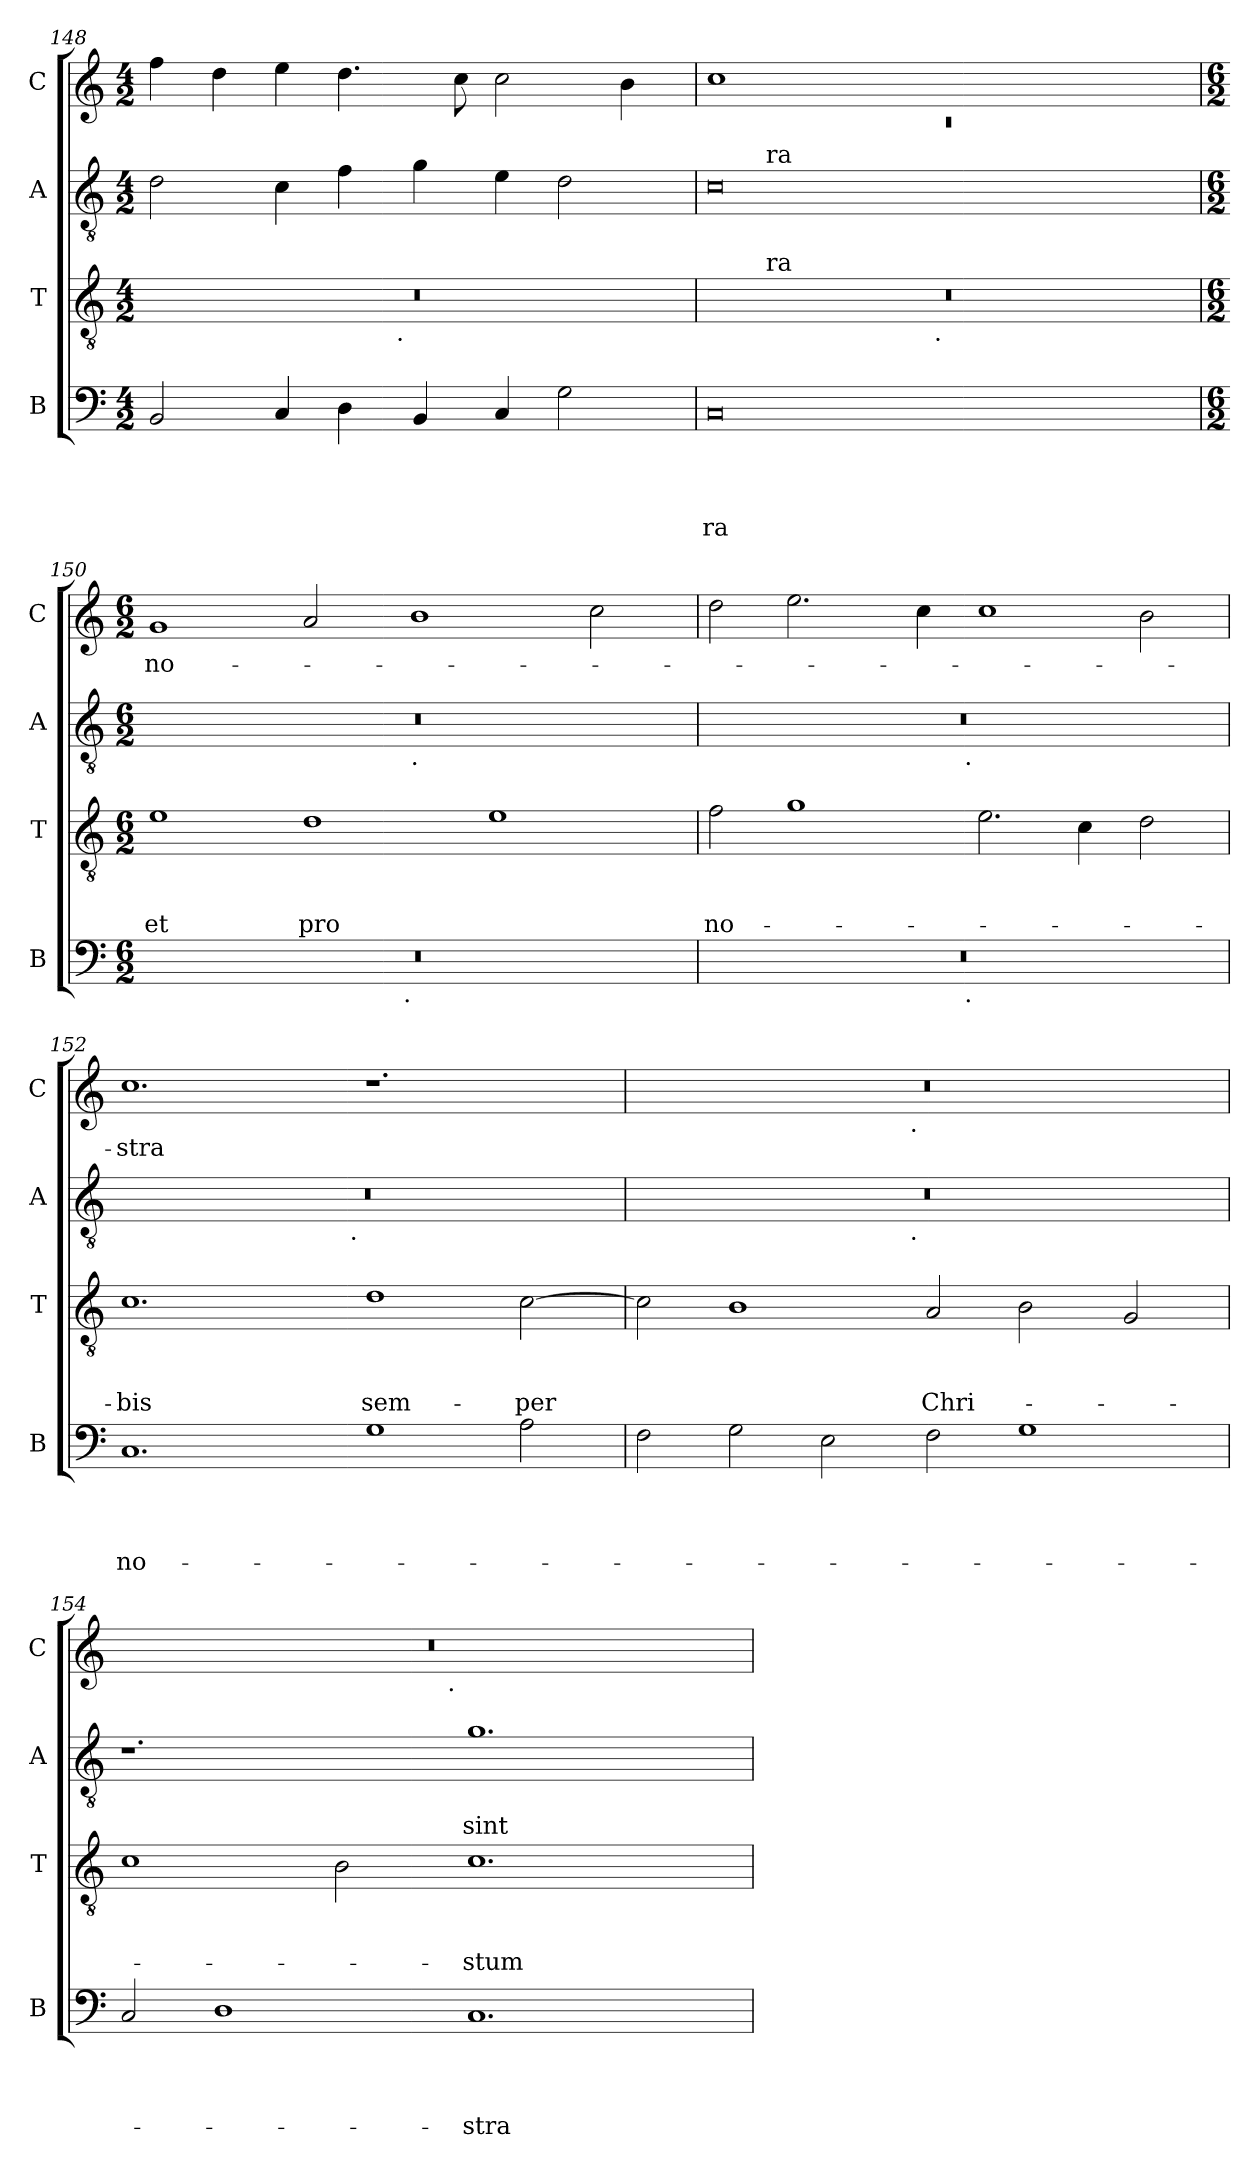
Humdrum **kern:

**kern	**text	**text	**text	**text	**kern	**text	**text	**text	**kern	**text	**text	**kern	**text
*part4	*part4	*part4	*part4	*part4	*part3	*part3	*part3	*part3	*part2	*part2	*part2	*part1	*part1
*staff4	*staff4	*staff4	*staff4	*staff4	*staff3	*staff3	*staff3	*staff3	*staff2	*staff2	*staff2	*staff1	*staff1
*I"B	*	*	*	*	*I"T	*	*	*	*I"A	*	*	*I"C	*
*I'B	*	*	*	*	*I'T	*	*	*	*I'A	*	*	*I'C	*
*clefF4	*	*	*	*	*clefGv2	*	*	*	*clefGv2	*	*	*clefG2	*
*k[]	*	*	*	*	*k[]	*	*	*	*k[]	*	*	*k[]	*
*C:	*	*	*	*	*C:	*	*	*	*C:	*	*	*C:	*
*M4/2	*	*	*	*	*M4/2	*	*	*	*M4/2	*	*	*M4/2	*
=148	=148	=148	=148	=148	=148	=148	=148	=148	=148	=148	=148	=148	=148
*	*	*	*	*	*^	*	*	*	*	*	*	*	*
2BB/	.	.	.	.	0r	2ryy	.	.	.	2d\	.	.	4ff\	.
.	.	.	.	.	.	.	.	.	.	.	.	.	4dd\	.
4C/	.	.	.	.	.	4...ryy	.	.	.	4c\	.	.	4ee\	.
4D\	.	.	.	.	.	.	.	.	.	4f\	.	.	4.dd\	.
!	!	!	!	!	!	!LO:TX:b:t=.	!	!	!	!	!	!	!	!
.	.	.	.	.	.	1ryy	.	.	.	.	.	.	.	.
4BB/	.	.	.	.	.	.	.	.	.	4g\	.	.	.	.
.	.	.	.	.	.	.	.	.	.	.	.	.	8cc\	.
4C/	.	.	.	.	.	.	.	.	.	4e\	.	.	2cc\	.
2G\	.	.	.	.	.	.	.	.	.	2d\	.	.	.	.
.	.	.	.	.	.	.	.	.	.	.	.	.	4b\	.
.	.	.	.	.	.	32ryy	.	.	.	.	.	.	.	.
=149	=149	=149	=149	=149	=149	=149	=149	=149	=149	=149	=149	=149	=149	=149
*	*	*	*	*	*	*	*	*	*	*	*	*	*^	*
!	!	!	!	!LO:LY:b	!	!	!	!	!	!	!	!	!	!LO:N:vis=1	!
*	*	*	*	*	*	*^	*	*	*	*^	*	*	*	*	*
0C	.	.	.	-ra	0r	8ryy	2ryy	.	.	.	0c	8ryy	.	.	1cc	0rc	.
.	.	.	.	.	.	32ryy	.	.	.	.	.	32ryy	.	.	.	.	.
!	!	!	!	!	!	!	!	!	!	!	!	!LO:TX:a:t=ra	!	!	!	!	!
!	!	!	!	!	!	!LO:TX:a:t=ra	!	!	!	!	!	!	!	!	!	!	!
.	.	.	.	.	.	1ryy	.	.	.	.	.	1ryy	.	.	.	.	.
.	.	.	.	.	.	.	4...ryy	.	.	.	.	.	.	.	.	.	.
!	!	!	!	!	!	!	!LO:TX:b:t=.	!	!	!	!	!	!	!	!	!	!
.	.	.	.	.	.	.	1ryy	.	.	.	.	.	.	.	.	.	.
.	.	.	.	.	.	.	.	.	.	.	.	.	.	.	1ryy	.	.
.	.	.	.	.	.	2ryy	.	.	.	.	.	2ryy	.	.	.	.	.
.	.	.	.	.	.	4ryy	.	.	.	.	.	4ryy	.	.	.	.	.
.	.	.	.	.	.	16.ryy	.	.	.	.	.	16.ryy	.	.	.	.	.
.	.	.	.	.	.	.	32ryy	.	.	.	.	.	.	.	.	.	.
*	*	*	*	*	*v	*v	*v	*	*	*	*	*	*	*	*v	*v	*
!!LO:PB:g=z
=150	=150	=150	=150	=150	=150	=150	=150	=150	=150	=150	=150	=150	=150	=150
*M6/2	*	*	*	*	*M6/2	*	*	*	*M6/2	*	*	*	*M6/2	*
*	*	*	*	*	*^	*	*	*	*	*	*	*	*^	*
*	*	*	*	*	*	*^	*	*	*	*	*	*	*	*	*	*
!	!	!	!	!	!	!	!	!	!	!LO:LY:b	!	!	!	!	!	!	!LO:LY:b
*^	*	*	*	*	*v	*v	*v	*	*	*	*	*	*	*	*v	*v	*
0.r	3%2ryy	.	.	.	.	1e	.	.	et	0.r	1.ryy	.	.	1g	-no-
.	3%2ryy	.	.	.	.	.	.	.	.	.	.	.	.	.	.
!	!	!	!	!	!	!	!	!	!LO:LY:b	!	!	!	!	!	!
.	.	.	.	.	.	1d	.	.	pro	.	.	.	.	2a/	.
.	12...ryy	.	.	.	.	.	.	.	.	.	.	.	.	.	.
!	!LO:TX:b:t=.	!	!	!	!	!	!	!	!	!	!	!	!	!	!
.	3%2ryy	.	.	.	.	.	.	.	.	.	.	.	.	.	.
!	!	!	!	!	!	!	!	!	!	!	!LO:TX:b:t=.	!	!	!	!
.	.	.	.	.	.	.	.	.	.	.	1.ryy	.	.	1b	.
.	.	.	.	.	.	1e	.	.	.	.	.	.	.	.	.
.	3%2ryy	.	.	.	.	.	.	.	.	.	.	.	.	.	.
.	.	.	.	.	.	.	.	.	.	.	.	.	.	2cc\	.
.	6ryy	.	.	.	.	.	.	.	.	.	.	.	.	.	.
.	96ryy	.	.	.	.	.	.	.	.	.	.	.	.	.	.
=151	=151	=151	=151	=151	=151	=151	=151	=151	=151	=151	=151	=151	=151	=151	=151
!	!	!	!	!	!	!	!	!	!LO:LY:b	!	!	!	!	!	!
0.r	1ryy	.	.	.	.	2f\	.	.	no-	0.r	1ryy	.	.	2dd\	.
.	.	.	.	.	.	1g	.	.	.	.	.	.	.	2.ee\	.
.	4...ryy	.	.	.	.	.	.	.	.	.	4...ryy	.	.	.	.
.	.	.	.	.	.	.	.	.	.	.	.	.	.	4cc\	.
!	!	!	!	!	!	!	!	!	!	!	!LO:TX:b:t=.	!	!	!	!
!	!LO:TX:b:t=.	!	!	!	!	!	!	!	!	!	!	!	!	!	!
.	1ryy	.	.	.	.	.	.	.	.	.	1ryy	.	.	.	.
.	.	.	.	.	.	2.e\	.	.	.	.	.	.	.	1cc	.
.	.	.	.	.	.	4c\	.	.	.	.	.	.	.	.	.
.	2ryy	.	.	.	.	.	.	.	.	.	2ryy	.	.	.	.
.	.	.	.	.	.	2d\	.	.	.	.	.	.	.	2b\	.
.	32ryy	.	.	.	.	.	.	.	.	.	32ryy	.	.	.	.
=152	=152	=152	=152	=152	=152	=152	=152	=152	=152	=152	=152	=152	=152	=152	=152
!	!	!	!	!	!LO:LY:b	!	!	!	!LO:LY:b	!	!	!	!	!	!LO:LY:b
*v	*v	*	*	*	*	*	*	*	*	*	*	*	*	*	*
1.C	.	.	.	no-	1.c	.	.	-bis	0.r	1ryy	.	.	1.cc	-stra
.	.	.	.	.	.	.	.	.	.	4...ryy	.	.	.	.
!	!	!	!	!	!	!	!	!	!	!LO:TX:b:t=.	!	!	!	!
.	.	.	.	.	.	.	.	.	.	1ryy	.	.	.	.
!	!	!	!	!	!	!	!	!LO:LY:b	!	!	!	!	!	!
1G	.	.	.	.	1d	.	.	sem-	.	.	.	.	1.r	.
.	.	.	.	.	.	.	.	.	.	2ryy	.	.	.	.
!	!	!	!	!	!	!	!	!LO:LY:b	!	!	!	!	!	!
2A\	.	.	.	.	[>2c\	.	.	-per	.	.	.	.	.	.
.	.	.	.	.	.	.	.	.	.	32ryy	.	.	.	.
=153	=153	=153	=153	=153	=153	=153	=153	=153	=153	=153	=153	=153	=153	=153
*	*	*	*	*	*	*	*	*	*	*	*	*	*^	*
2F\	.	.	.	.	2c\]	.	.	.	0.r	1ryy	.	.	0.r	1ryy	.
2G\	.	.	.	.	1B	.	.	.	.	.	.	.	.	.	.
2E\	.	.	.	.	.	.	.	.	.	4...ryy	.	.	.	4...ryy	.
!	!	!	!	!	!	!	!	!	!	!	!	!	!	!LO:TX:b:t=.	!
!	!	!	!	!	!	!	!	!	!	!LO:TX:b:t=.	!	!	!	!	!
.	.	.	.	.	.	.	.	.	.	1ryy	.	.	.	1ryy	.
!	!	!	!	!	!	!	!	!LO:LY:b	!	!	!	!	!	!	!
2F\	.	.	.	.	2A/	.	.	Chri-	.	.	.	.	.	.	.
1G	.	.	.	.	2B\	.	.	.	.	.	.	.	.	.	.
.	.	.	.	.	.	.	.	.	.	2ryy	.	.	.	2ryy	.
.	.	.	.	.	2G/	.	.	.	.	.	.	.	.	.	.
.	.	.	.	.	.	.	.	.	.	32ryy	.	.	.	32ryy	.
*	*	*	*	*	*	*	*	*	*v	*v	*	*	*	*	*
=154	=154	=154	=154	=154	=154	=154	=154	=154	=154	=154	=154	=154	=154	=154
2C/	.	.	.	.	1c	.	.	.	1.r	.	.	0.r	3%2ryy	.
1D	.	.	.	.	.	.	.	.	.	.	.	.	.	.
.	.	.	.	.	.	.	.	.	.	.	.	.	3%2ryy	.
.	.	.	.	.	2B\	.	.	.	.	.	.	.	.	.
.	.	.	.	.	.	.	.	.	.	.	.	.	12.ryy	.
!	!	!	!	!	!	!	!	!	!	!	!	!	!LO:TX:b:t=.	!
.	.	.	.	.	.	.	.	.	.	.	.	.	3%2ryy	.
!	!	!	!	!LO:LY:b	!	!	!	!LO:LY:b	!	!	!LO:LY:b	!	!	!
1.C	.	.	.	-stra	1.c	.	.	-stum	1.g	.	-sint	.	.	.
.	.	.	.	.	.	.	.	.	.	.	.	.	3%2ryy	.
.	.	.	.	.	.	.	.	.	.	.	.	.	6ryy	.
.	.	.	.	.	.	.	.	.	.	.	.	.	24ryy	.
*	*	*	*	*	*	*	*	*	*	*	*	*v	*v	*
=	=	=	=	=	=	=	=	=	=	=	=	=	=
*-	*-	*-	*-	*-	*-	*-	*-	*-	*-	*-	*-	*-	*-
